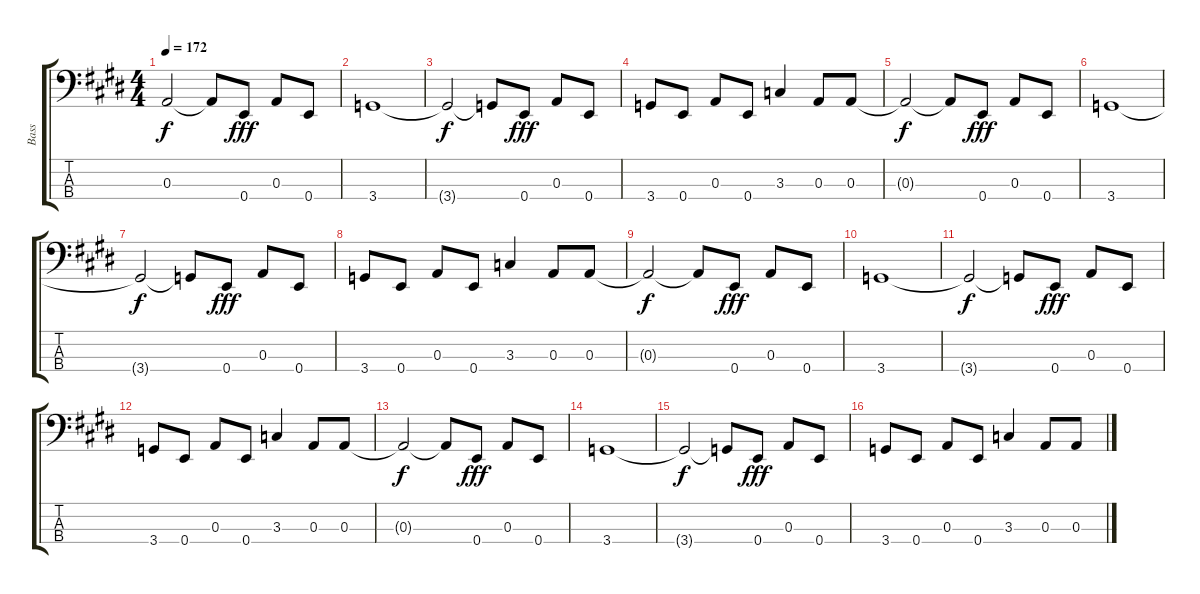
\track ("Bass" "Bass") {instrument electricbasspick}
\staff {score tabs}
\tuning (G2 D2 A1 E1) {hide}
\ts (4 4)
\tempo 172
\clef f4
\ks e
0.3{t}.2{dy f} 0.3{t}.8 0.4.8{dy fff} 0.3.8 0.4.8 |
3.4.1 |
3.4{t}.2{dy f} 3.4{t}.8 0.4.8{dy fff} 0.3.8 0.4.8 |
3.4.8 0.4.8 0.3.8 0.4.8 3.3.4 0.3.8 0.3.8 |
0.3{t}.2{dy f} 0.3{t}.8 0.4.8{dy fff} 0.3.8 0.4.8 |
3.4.1 |
3.4{t}.2{dy f} 3.4{t}.8 0.4.8{dy fff} 0.3.8 0.4.8 |
3.4.8 0.4.8 0.3.8 0.4.8 3.3.4 0.3.8 0.3.8 |
0.3{t}.2{dy f} 0.3{t}.8 0.4.8{dy fff} 0.3.8 0.4.8 |
3.4.1 |
3.4{t}.2{dy f} 3.4{t}.8 0.4.8{dy fff} 0.3.8 0.4.8 |
3.4.8 0.4.8 0.3.8 0.4.8 3.3.4 0.3.8 0.3.8 |
0.3{t}.2{dy f} 0.3{t}.8 0.4.8{dy fff} 0.3.8 0.4.8 |
3.4.1 |
3.4{t}.2{dy f} 3.4{t}.8 0.4.8{dy fff} 0.3.8 0.4.8 |
3.4.8 0.4.8 0.3.8 0.4.8 3.3.4 0.3.8 0.3.8
